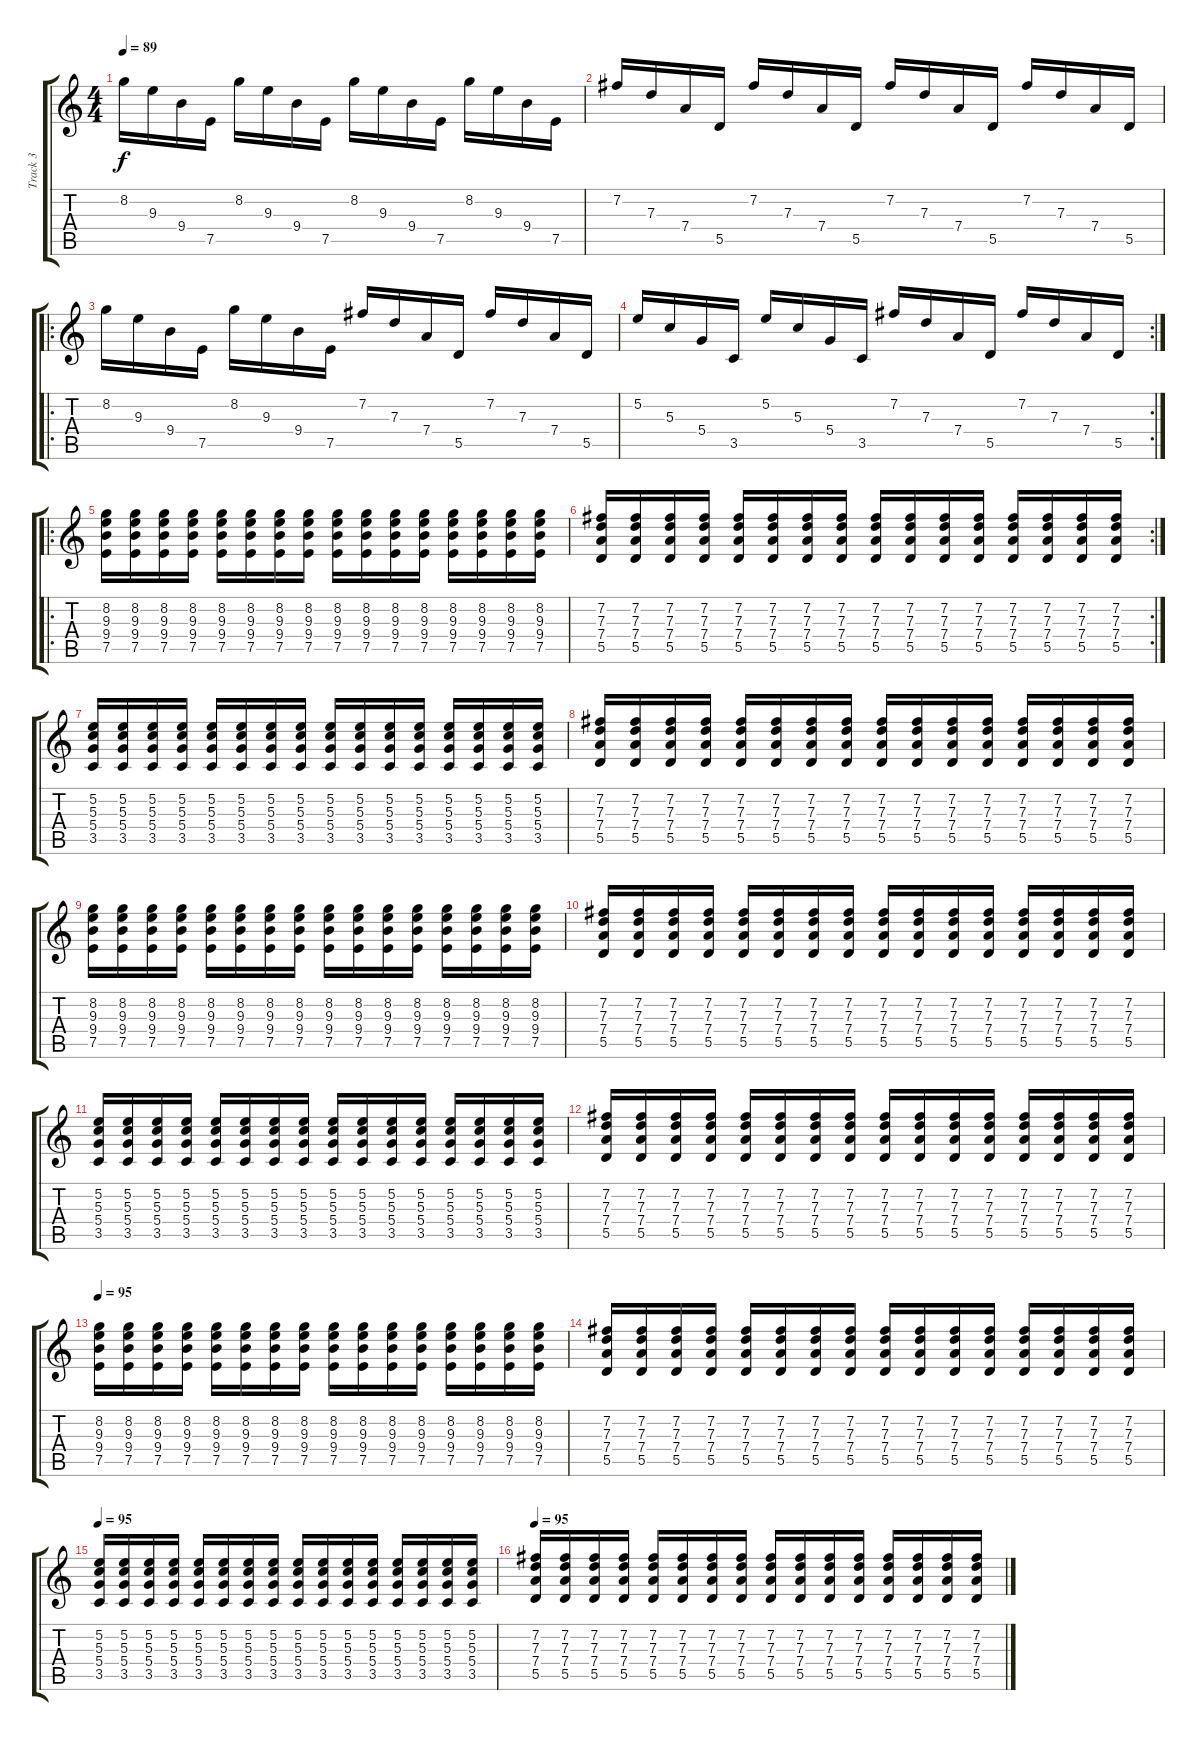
\track ("Track 3" "Track 3") {instrument overdrivenguitar}
\staff {score tabs}
\tuning (E4 B3 G3 D3 A2 E2) {hide}
\ts (4 4)
\tempo 89
\clef g2
\ks c
8.2.16{dy f} 9.3.16 9.4.16 7.5.16 8.2.16 9.3.16 9.4.16 7.5.16 8.2.16 9.3.16 9.4.16 7.5.16 8.2.16 9.3.16 9.4.16 7.5.16 |
7.2.16 7.3.16 7.4.16 5.5.16 7.2.16 7.3.16 7.4.16 5.5.16 7.2.16 7.3.16 7.4.16 5.5.16 7.2.16 7.3.16 7.4.16 5.5.16 |
\ro
8.2.16 9.3.16 9.4.16 7.5.16 8.2.16 9.3.16 9.4.16 7.5.16 7.2.16 7.3.16 7.4.16 5.5.16 7.2.16 7.3.16 7.4.16 5.5.16 |
\rc 2
5.2.16 5.3.16 5.4.16 3.5.16 5.2.16 5.3.16 5.4.16 3.5.16 7.2.16 7.3.16 7.4.16 5.5.16 7.2.16 7.3.16 7.4.16 5.5.16 |
\ro
(8.2 9.3 9.4 7.5).16 (8.2 9.3 9.4 7.5).16 (8.2 9.3 9.4 7.5).16 (8.2 9.3 9.4 7.5).16 (8.2 9.3 9.4 7.5).16 (8.2 9.3 9.4 7.5).16 (8.2 9.3 9.4 7.5).16 (8.2 9.3 9.4 7.5).16 (8.2 9.3 9.4 7.5).16 (8.2 9.3 9.4 7.5).16 (8.2 9.3 9.4 7.5).16 (8.2 9.3 9.4 7.5).16 (8.2 9.3 9.4 7.5).16 (8.2 9.3 9.4 7.5).16 (8.2 9.3 9.4 7.5).16 (8.2 9.3 9.4 7.5).16 |
\rc 2
(7.2 7.3 7.4 5.5).16 (7.2 7.3 7.4 5.5).16 (7.2 7.3 7.4 5.5).16 (7.2 7.3 7.4 5.5).16 (7.2 7.3 7.4 5.5).16 (7.2 7.3 7.4 5.5).16 (7.2 7.3 7.4 5.5).16 (7.2 7.3 7.4 5.5).16 (7.2 7.3 7.4 5.5).16 (7.2 7.3 7.4 5.5).16 (7.2 7.3 7.4 5.5).16 (7.2 7.3 7.4 5.5).16 (7.2 7.3 7.4 5.5).16 (7.2 7.3 7.4 5.5).16 (7.2 7.3 7.4 5.5).16 (7.2 7.3 7.4 5.5).16 |
(5.2 5.3 5.4 3.5).16 (5.2 5.3 5.4 3.5).16 (5.2 5.3 5.4 3.5).16 (5.2 5.3 5.4 3.5).16 (5.2 5.3 5.4 3.5).16 (5.2 5.3 5.4 3.5).16 (5.2 5.3 5.4 3.5).16 (5.2 5.3 5.4 3.5).16 (5.2 5.3 5.4 3.5).16 (5.2 5.3 5.4 3.5).16 (5.2 5.3 5.4 3.5).16 (5.2 5.3 5.4 3.5).16 (5.2 5.3 5.4 3.5).16 (5.2 5.3 5.4 3.5).16 (5.2 5.3 5.4 3.5).16 (5.2 5.3 5.4 3.5).16 |
(7.2 7.3 7.4 5.5).16 (7.2 7.3 7.4 5.5).16 (7.2 7.3 7.4 5.5).16 (7.2 7.3 7.4 5.5).16 (7.2 7.3 7.4 5.5).16 (7.2 7.3 7.4 5.5).16 (7.2 7.3 7.4 5.5).16 (7.2 7.3 7.4 5.5).16 (7.2 7.3 7.4 5.5).16 (7.2 7.3 7.4 5.5).16 (7.2 7.3 7.4 5.5).16 (7.2 7.3 7.4 5.5).16 (7.2 7.3 7.4 5.5).16 (7.2 7.3 7.4 5.5).16 (7.2 7.3 7.4 5.5).16 (7.2 7.3 7.4 5.5).16 |
(8.2 9.3 9.4 7.5).16{volume 11} (8.2 9.3 9.4 7.5).16 (8.2 9.3 9.4 7.5).16 (8.2 9.3 9.4 7.5).16 (8.2 9.3 9.4 7.5).16 (8.2 9.3 9.4 7.5).16 (8.2 9.3 9.4 7.5).16 (8.2 9.3 9.4 7.5).16 (8.2 9.3 9.4 7.5).16 (8.2 9.3 9.4 7.5).16 (8.2 9.3 9.4 7.5).16 (8.2 9.3 9.4 7.5).16 (8.2 9.3 9.4 7.5).16 (8.2 9.3 9.4 7.5).16 (8.2 9.3 9.4 7.5).16 (8.2 9.3 9.4 7.5).16 |
(7.2 7.3 7.4 5.5).16 (7.2 7.3 7.4 5.5).16 (7.2 7.3 7.4 5.5).16 (7.2 7.3 7.4 5.5).16 (7.2 7.3 7.4 5.5).16 (7.2 7.3 7.4 5.5).16 (7.2 7.3 7.4 5.5).16 (7.2 7.3 7.4 5.5).16 (7.2 7.3 7.4 5.5).16 (7.2 7.3 7.4 5.5).16 (7.2 7.3 7.4 5.5).16 (7.2 7.3 7.4 5.5).16 (7.2 7.3 7.4 5.5).16 (7.2 7.3 7.4 5.5).16 (7.2 7.3 7.4 5.5).16 (7.2 7.3 7.4 5.5).16 |
(5.2 5.3 5.4 3.5).16 (5.2 5.3 5.4 3.5).16 (5.2 5.3 5.4 3.5).16 (5.2 5.3 5.4 3.5).16 (5.2 5.3 5.4 3.5).16 (5.2 5.3 5.4 3.5).16 (5.2 5.3 5.4 3.5).16 (5.2 5.3 5.4 3.5).16 (5.2 5.3 5.4 3.5).16 (5.2 5.3 5.4 3.5).16 (5.2 5.3 5.4 3.5).16 (5.2 5.3 5.4 3.5).16 (5.2 5.3 5.4 3.5).16 (5.2 5.3 5.4 3.5).16 (5.2 5.3 5.4 3.5).16 (5.2 5.3 5.4 3.5).16 |
(7.2 7.3 7.4 5.5).16 (7.2 7.3 7.4 5.5).16 (7.2 7.3 7.4 5.5).16 (7.2 7.3 7.4 5.5).16 (7.2 7.3 7.4 5.5).16 (7.2 7.3 7.4 5.5).16 (7.2 7.3 7.4 5.5).16 (7.2 7.3 7.4 5.5).16 (7.2 7.3 7.4 5.5).16 (7.2 7.3 7.4 5.5).16 (7.2 7.3 7.4 5.5).16 (7.2 7.3 7.4 5.5).16 (7.2 7.3 7.4 5.5).16 (7.2 7.3 7.4 5.5).16 (7.2 7.3 7.4 5.5).16 (7.2 7.3 7.4 5.5).16 |
\tempo 95
(8.2 9.3 9.4 7.5).16 (8.2 9.3 9.4 7.5).16 (8.2 9.3 9.4 7.5).16 (8.2 9.3 9.4 7.5).16 (8.2 9.3 9.4 7.5).16 (8.2 9.3 9.4 7.5).16 (8.2 9.3 9.4 7.5).16 (8.2 9.3 9.4 7.5).16 (8.2 9.3 9.4 7.5).16 (8.2 9.3 9.4 7.5).16 (8.2 9.3 9.4 7.5).16 (8.2 9.3 9.4 7.5).16 (8.2 9.3 9.4 7.5).16 (8.2 9.3 9.4 7.5).16 (8.2 9.3 9.4 7.5).16 (8.2 9.3 9.4 7.5).16 |
(7.2 7.3 7.4 5.5).16 (7.2 7.3 7.4 5.5).16 (7.2 7.3 7.4 5.5).16 (7.2 7.3 7.4 5.5).16 (7.2 7.3 7.4 5.5).16 (7.2 7.3 7.4 5.5).16 (7.2 7.3 7.4 5.5).16 (7.2 7.3 7.4 5.5).16 (7.2 7.3 7.4 5.5).16 (7.2 7.3 7.4 5.5).16 (7.2 7.3 7.4 5.5).16 (7.2 7.3 7.4 5.5).16 (7.2 7.3 7.4 5.5).16 (7.2 7.3 7.4 5.5).16 (7.2 7.3 7.4 5.5).16 (7.2 7.3 7.4 5.5).16 |
\tempo 95
(5.2 5.3 5.4 3.5).16 (5.2 5.3 5.4 3.5).16 (5.2 5.3 5.4 3.5).16 (5.2 5.3 5.4 3.5).16 (5.2 5.3 5.4 3.5).16 (5.2 5.3 5.4 3.5).16 (5.2 5.3 5.4 3.5).16 (5.2 5.3 5.4 3.5).16 (5.2 5.3 5.4 3.5).16 (5.2 5.3 5.4 3.5).16 (5.2 5.3 5.4 3.5).16 (5.2 5.3 5.4 3.5).16 (5.2 5.3 5.4 3.5).16 (5.2 5.3 5.4 3.5).16 (5.2 5.3 5.4 3.5).16 (5.2 5.3 5.4 3.5).16 |
\tempo 95
(7.2 7.3 7.4 5.5).16 (7.2 7.3 7.4 5.5).16 (7.2 7.3 7.4 5.5).16 (7.2 7.3 7.4 5.5).16 (7.2 7.3 7.4 5.5).16 (7.2 7.3 7.4 5.5).16 (7.2 7.3 7.4 5.5).16 (7.2 7.3 7.4 5.5).16 (7.2 7.3 7.4 5.5).16 (7.2 7.3 7.4 5.5).16 (7.2 7.3 7.4 5.5).16 (7.2 7.3 7.4 5.5).16 (7.2 7.3 7.4 5.5).16 (7.2 7.3 7.4 5.5).16 (7.2 7.3 7.4 5.5).16 (7.2 7.3 7.4 5.5).16
